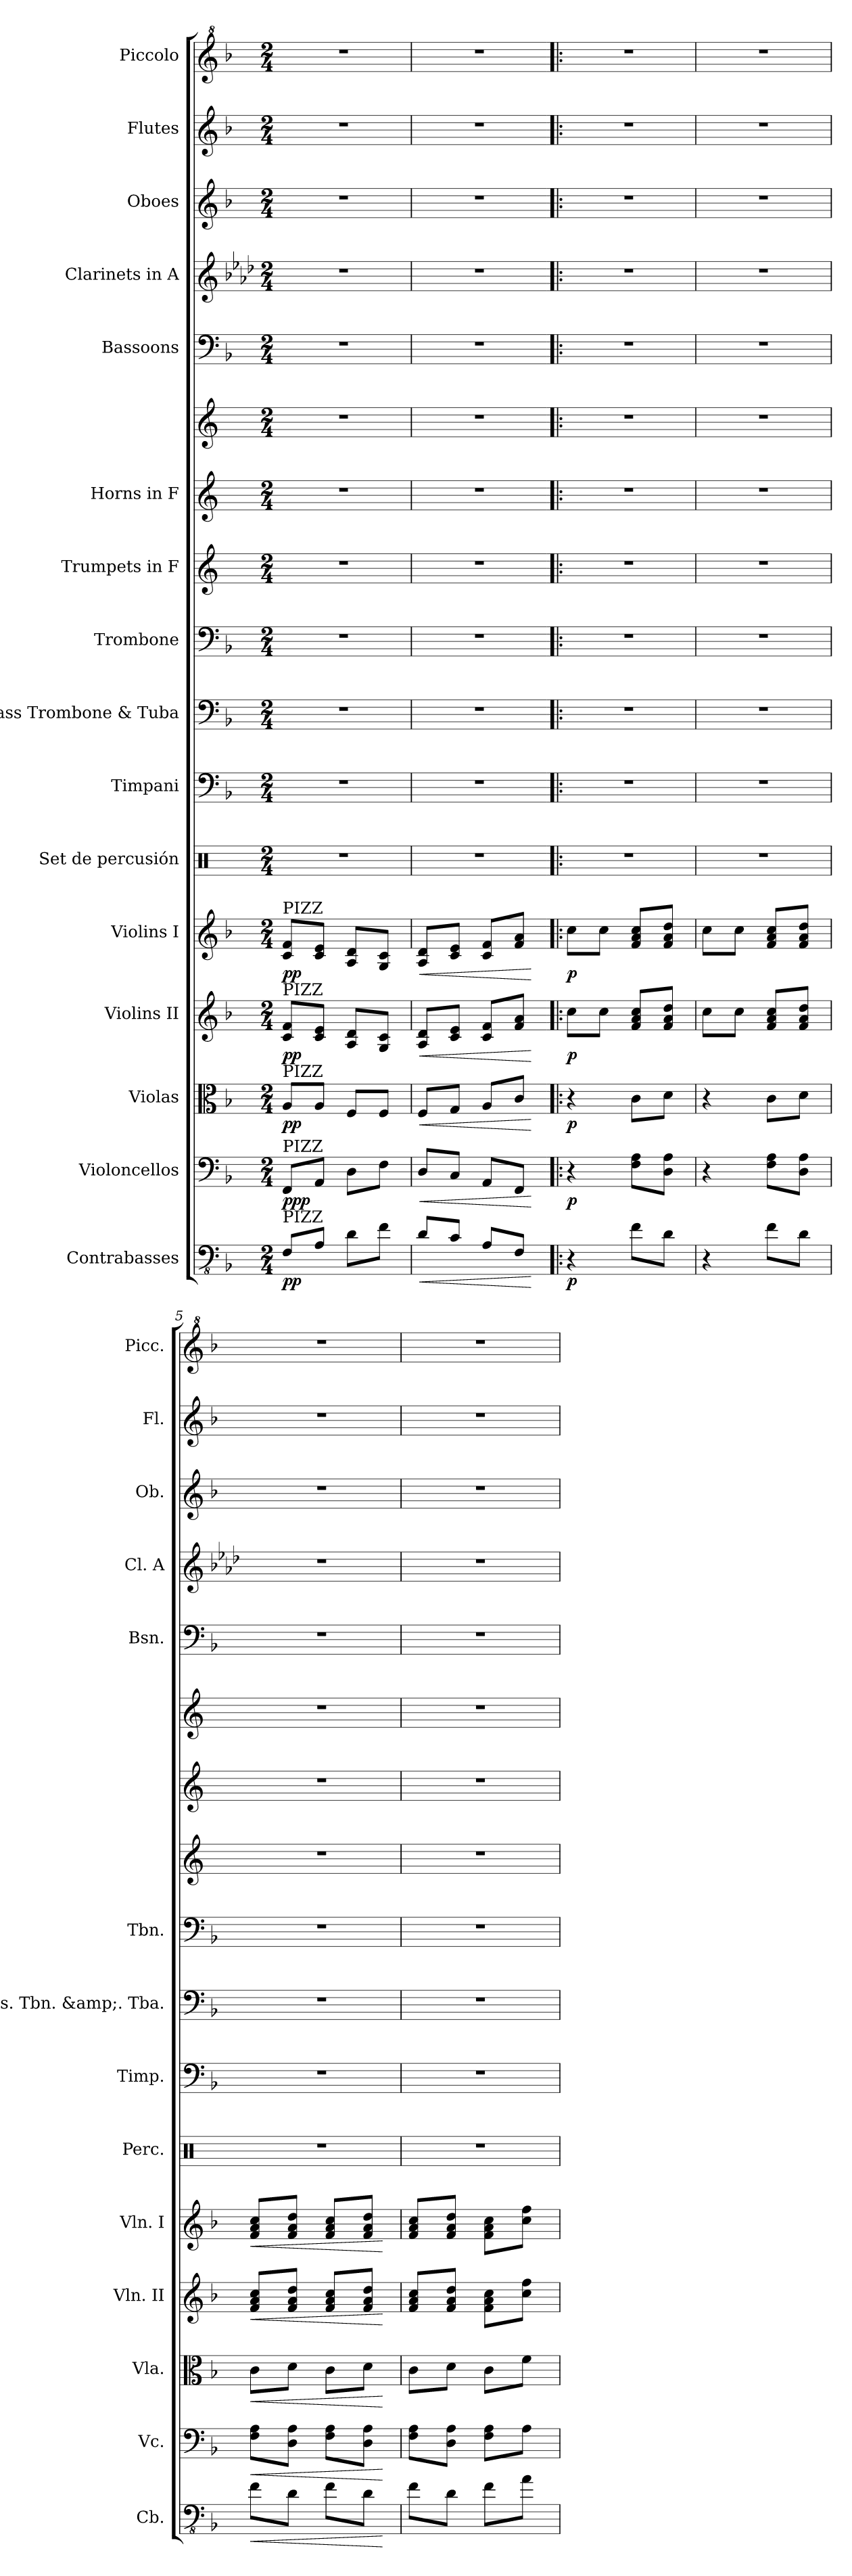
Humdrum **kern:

**kern	**dynam	**kern	**dynam	**kern	**dynam	**kern	**dynam	**kern	**dynam	**kern	**kern	**kern	**kern	**kern	**kern	**kern	**kern	**kern	**kern	**kern	**kern
*part16	*part16	*part15	*part15	*part14	*part14	*part13	*part13	*part12	*part12	*part11	*part10	*part9	*part8	*part7	*part6	*part6	*part5	*part4	*part3	*part2	*part1
*staff17	*staff17	*staff16	*staff16	*staff15	*staff15	*staff14	*staff14	*staff13	*staff13	*staff12	*staff11	*staff10	*staff9	*staff8	*staff7	*staff6	*staff5	*staff4	*staff3	*staff2	*staff1
*I"Contrabasses	*	*I"Violoncellos	*	*I"Violas	*	*I"Violins II	*	*I"Violins I	*	*I"Set de percusión	*I"Timpani	*I"Bass Trombone &amp; Tuba	*I"Trombone	*I"Trumpets in F	*I"Horns in F	*	*I"Bassoons	*I"Clarinets in A	*I"Oboes	*I"Flutes	*I"Piccolo
*I'Cb.	*	*I'Vc.	*	*I'Vla.	*	*I'Vln. II	*	*I'Vln. I	*	*I'Perc.	*I'Timp.	*I'Bs. Tbn. &amp;. Tba.	*I'Tbn.	*	*	*	*I'Bsn.	*I'Cl. A	*I'Ob.	*I'Fl.	*I'Picc.
*clefFv4	*	*clefF4	*	*clefC3	*	*clefG2	*	*clefG2	*	*clefX	*clefF4	*clefF4	*clefF4	*clefG2	*clefG2	*clefG2	*clefF4	*clefG2	*clefG2	*clefG2	*clefG^2
*ITrd7c12	*	*	*	*	*	*	*	*	*	*	*	*	*	*ITrd4c7	*ITrd4c7	*ITrd4c7	*	*ITrd2c3	*	*	*ITrd-7c-12
*k[b-]	*	*k[b-]	*	*k[b-]	*	*k[b-]	*	*k[b-]	*	*k[]	*k[b-]	*k[b-]	*k[b-]	*k[b-]	*k[b-]	*k[b-]	*k[b-]	*k[b-]	*k[b-]	*k[b-]	*k[b-]
*M2/4	*	*M2/4	*	*M2/4	*	*M2/4	*	*M2/4	*	*M2/4	*M2/4	*M2/4	*M2/4	*M2/4	*M2/4	*M2/4	*M2/4	*M2/4	*M2/4	*M2/4	*M2/4
*MM150	*	*MM150	*	*MM150	*	*MM150	*	*MM150	*	*MM150	*MM150	*MM150	*MM150	*MM150	*MM150	*MM150	*MM150	*MM150	*MM150	*MM150	*MM150
=1	=1	=1	=1	=1	=1	=1	=1	=1	=1	=1	=1	=1	=1	=1	=1	=1	=1	=1	=1	=1	=1
!	!	!	!	!	!	!	!	!LO:TX:a:t=PIZZ	!	!	!	!	!	!	!	!	!	!	!	!	!
!	!	!	!	!	!	!LO:TX:a:t=PIZZ	!	!	!	!	!	!	!	!	!	!	!	!	!	!	!
!	!	!	!	!LO:TX:a:t=PIZZ	!	!	!	!	!	!	!	!	!	!	!	!	!	!	!	!	!
!	!	!LO:TX:a:t=PIZZ	!	!	!	!	!	!	!	!	!	!	!	!	!	!	!	!	!	!	!
!LO:TX:a:t=PIZZ	!	!	!	!	!	!	!	!	!	!	!	!	!	!	!	!	!	!	!	!	!
!	!LO:DY:b	!	!LO:DY:b	!	!	!	!	!	!	!	!	!	!	!	!	!	!	!	!	!	!
!	!	!	!LO:DY:n=1:b	!	!LO:DY:b	!	!LO:DY:b	!	!LO:DY:b	!	!	!	!	!	!	!	!	!	!	!	!
8FFF/L	pp	8FF/L	p pp	8A/L	pp	8c/ 8f/L	pp	8c/ 8f/L	pp	2r	2r	2r	2r	2r	2r	2r	2r	2r	2r	2r	2r
8AAA/J	.	8AA/J	.	8A/J	.	8c/ 8e/J	.	8c/ 8e/J	.	.	.	.	.	.	.	.	.	.	.	.	.
8DD\L	.	8D\L	.	8F/L	.	8A/ 8d/L	.	8A/ 8d/L	.	.	.	.	.	.	.	.	.	.	.	.	.
8FF\J	.	8F\J	.	8F/J	.	8G/ 8c/J	.	8G/ 8c/J	.	.	.	.	.	.	.	.	.	.	.	.	.
=2	=2	=2	=2	=2	=2	=2	=2	=2	=2	=2	=2	=2	=2	=2	=2	=2	=2	=2	=2	=2	=2
!	!LO:HP:b	!	!LO:HP:b	!	!LO:HP:b	!	!LO:HP:b	!	!LO:HP:b	!	!	!	!	!	!	!	!	!	!	!	!
8DD/L	<	8D/L	<	8F/L	<	8A/ 8d/L	<	8A/ 8d/L	<	2r	2r	2r	2r	2r	2r	2r	2r	2r	2r	2r	2r
8CC/J	.	8C/J	.	8G/J	.	8c/ 8e/J	.	8c/ 8e/J	.	.	.	.	.	.	.	.	.	.	.	.	.
8AAA/L	.	8AA/L	.	8A/L	.	8c/ 8f/L	.	8c/ 8f/L	.	.	.	.	.	.	.	.	.	.	.	.	.
8FFF/J	.	8FF/J	.	8c/J	.	8f/ 8a/J	.	8f/ 8a/J	.	.	.	.	.	.	.	.	.	.	.	.	.
.	[	.	[	.	[	.	[	.	[	.	.	.	.	.	.	.	.	.	.	.	.
=3!|:	=3!|:	=3!|:	=3!|:	=3!|:	=3!|:	=3!|:	=3!|:	=3!|:	=3!|:	=3!|:	=3!|:	=3!|:	=3!|:	=3!|:	=3!|:	=3!|:	=3!|:	=3!|:	=3!|:	=3!|:	=3!|:
!	!LO:DY:b	!	!LO:DY:b	!	!LO:DY:b	!	!LO:DY:b	!	!LO:DY:b	!	!	!	!	!	!	!	!	!	!	!	!
4r	p	4r	p	4r	p	8cc\L	p	8cc\L	p	2r	2r	2r	2r	2r	2r	2r	2r	2r	2r	2r	2r
.	.	.	.	.	.	8cc\J	.	8cc\J	.	.	.	.	.	.	.	.	.	.	.	.	.
8FF\L	.	8F\ 8A\L	.	8c\L	.	8f/ 8a/ 8cc/L	.	8f/ 8a/ 8cc/L	.	.	.	.	.	.	.	.	.	.	.	.	.
8DD\J	.	8D\ 8A\J	.	8d\J	.	8f/ 8a/ 8dd/J	.	8f/ 8a/ 8dd/J	.	.	.	.	.	.	.	.	.	.	.	.	.
=4	=4	=4	=4	=4	=4	=4	=4	=4	=4	=4	=4	=4	=4	=4	=4	=4	=4	=4	=4	=4	=4
4r	.	4r	.	4r	.	8cc\L	.	8cc\L	.	2r	2r	2r	2r	2r	2r	2r	2r	2r	2r	2r	2r
.	.	.	.	.	.	8cc\J	.	8cc\J	.	.	.	.	.	.	.	.	.	.	.	.	.
8FF\L	.	8F\ 8A\L	.	8c\L	.	8f/ 8a/ 8cc/L	.	8f/ 8a/ 8cc/L	.	.	.	.	.	.	.	.	.	.	.	.	.
8DD\J	.	8D\ 8A\J	.	8d\J	.	8f/ 8a/ 8dd/J	.	8f/ 8a/ 8dd/J	.	.	.	.	.	.	.	.	.	.	.	.	.
=5	=5	=5	=5	=5	=5	=5	=5	=5	=5	=5	=5	=5	=5	=5	=5	=5	=5	=5	=5	=5	=5
!	!LO:HP:b	!	!LO:HP:b	!	!LO:HP:b	!	!LO:HP:b	!	!LO:HP:b	!	!	!	!	!	!	!	!	!	!	!	!
8FF\L	<	8F\ 8A\L	<	8c\L	<	8f/ 8a/ 8cc/L	<	8f/ 8a/ 8cc/L	<	2r	2r	2r	2r	2r	2r	2r	2r	2r	2r	2r	2r
8DD\J	.	8D\ 8A\J	.	8d\J	.	8f/ 8a/ 8dd/J	.	8f/ 8a/ 8dd/J	.	.	.	.	.	.	.	.	.	.	.	.	.
8FF\L	.	8F\ 8A\L	.	8c\L	.	8f/ 8a/ 8cc/L	.	8f/ 8a/ 8cc/L	.	.	.	.	.	.	.	.	.	.	.	.	.
8DD\J	.	8D\ 8A\J	.	8d\J	.	8f/ 8a/ 8dd/J	.	8f/ 8a/ 8dd/J	.	.	.	.	.	.	.	.	.	.	.	.	.
.	[	.	[	.	[	.	[	.	[	.	.	.	.	.	.	.	.	.	.	.	.
!!LO:PB:g=z
=6	=6	=6	=6	=6	=6	=6	=6	=6	=6	=6	=6	=6	=6	=6	=6	=6	=6	=6	=6	=6	=6
8FF\L	.	8F\ 8A\L	.	8c\L	.	8f/ 8a/ 8cc/L	.	8f/ 8a/ 8cc/L	.	2r	2r	2r	2r	2r	2r	2r	2r	2r	2r	2r	2r
8DD\J	.	8D\ 8A\J	.	8d\J	.	8f/ 8a/ 8dd/J	.	8f/ 8a/ 8dd/J	.	.	.	.	.	.	.	.	.	.	.	.	.
8FF\L	.	8F\ 8A\L	.	8c\L	.	8f\ 8a\ 8cc\L	.	8f\ 8a\ 8cc\L	.	.	.	.	.	.	.	.	.	.	.	.	.
8AA\J	.	8A\J	.	8f\J	.	8cc\ 8ff\J	.	8cc\ 8ff\J	.	.	.	.	.	.	.	.	.	.	.	.	.
=	=	=	=	=	=	=	=	=	=	=	=	=	=	=	=	=	=	=	=	=	=
*-	*-	*-	*-	*-	*-	*-	*-	*-	*-	*-	*-	*-	*-	*-	*-	*-	*-	*-	*-	*-	*-
